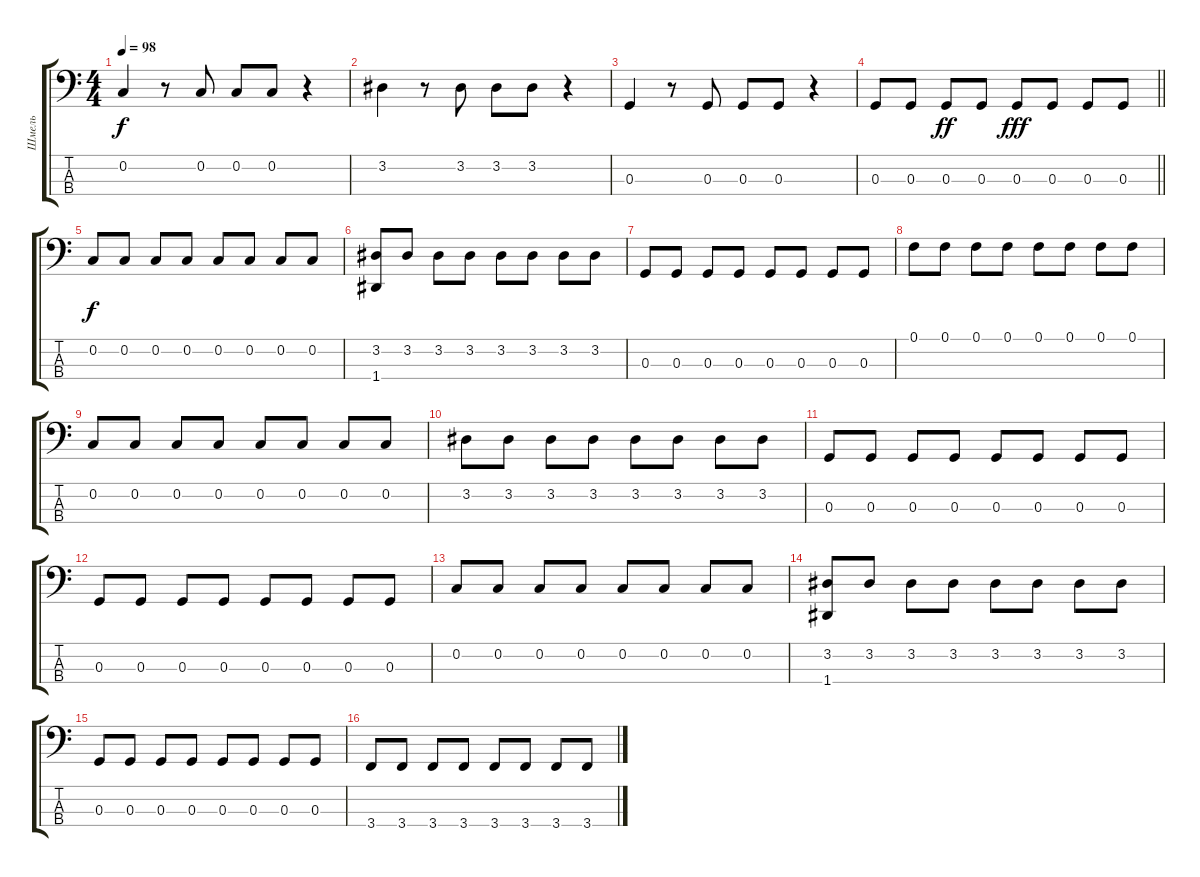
\track ("Шмель" "Шмель") {instrument electricbassfinger}
\staff {score tabs}
\tuning (F2 C2 G1 D1) {hide}
\ts (4 4)
\tempo 98
\clef f4
\ks c
0.2.4{dy f} r.8 0.2.8 0.2.8 0.2.8 r.4 |
3.2.4 r.8 3.2.8 3.2.8 3.2.8 r.4 |
0.3.4 r.8 0.3.8 0.3.8 0.3.8 r.4 |
\barLineRight lightlight
0.3.8 0.3.8 0.3.8{dy ff} 0.3.8 0.3.8{dy fff} 0.3.8 0.3.8 0.3.8 |
0.2.8{dy f volume 16} 0.2.8 0.2.8 0.2.8 0.2.8 0.2.8 0.2.8 0.2.8 |
(3.2 1.4).8 3.2.8 3.2.8 3.2.8 3.2.8 3.2.8 3.2.8 3.2.8 |
0.3.8 0.3.8 0.3.8 0.3.8 0.3.8 0.3.8 0.3.8 0.3.8 |
0.1.8 0.1.8 0.1.8 0.1.8 0.1.8 0.1.8 0.1.8 0.1.8 |
0.2.8 0.2.8 0.2.8 0.2.8 0.2.8 0.2.8 0.2.8 0.2.8 |
3.2.8 3.2.8 3.2.8 3.2.8 3.2.8 3.2.8 3.2.8 3.2.8 |
0.3.8 0.3.8 0.3.8 0.3.8 0.3.8 0.3.8 0.3.8 0.3.8 |
0.3.8 0.3.8 0.3.8 0.3.8 0.3.8 0.3.8 0.3.8 0.3.8 |
0.2.8{volume 16} 0.2.8 0.2.8 0.2.8 0.2.8 0.2.8 0.2.8 0.2.8 |
(3.2 1.4).8 3.2.8 3.2.8 3.2.8 3.2.8 3.2.8 3.2.8 3.2.8 |
0.3.8 0.3.8 0.3.8 0.3.8 0.3.8 0.3.8 0.3.8 0.3.8 |
3.4.8 3.4.8 3.4.8 3.4.8 3.4.8 3.4.8 3.4.8 3.4.8
